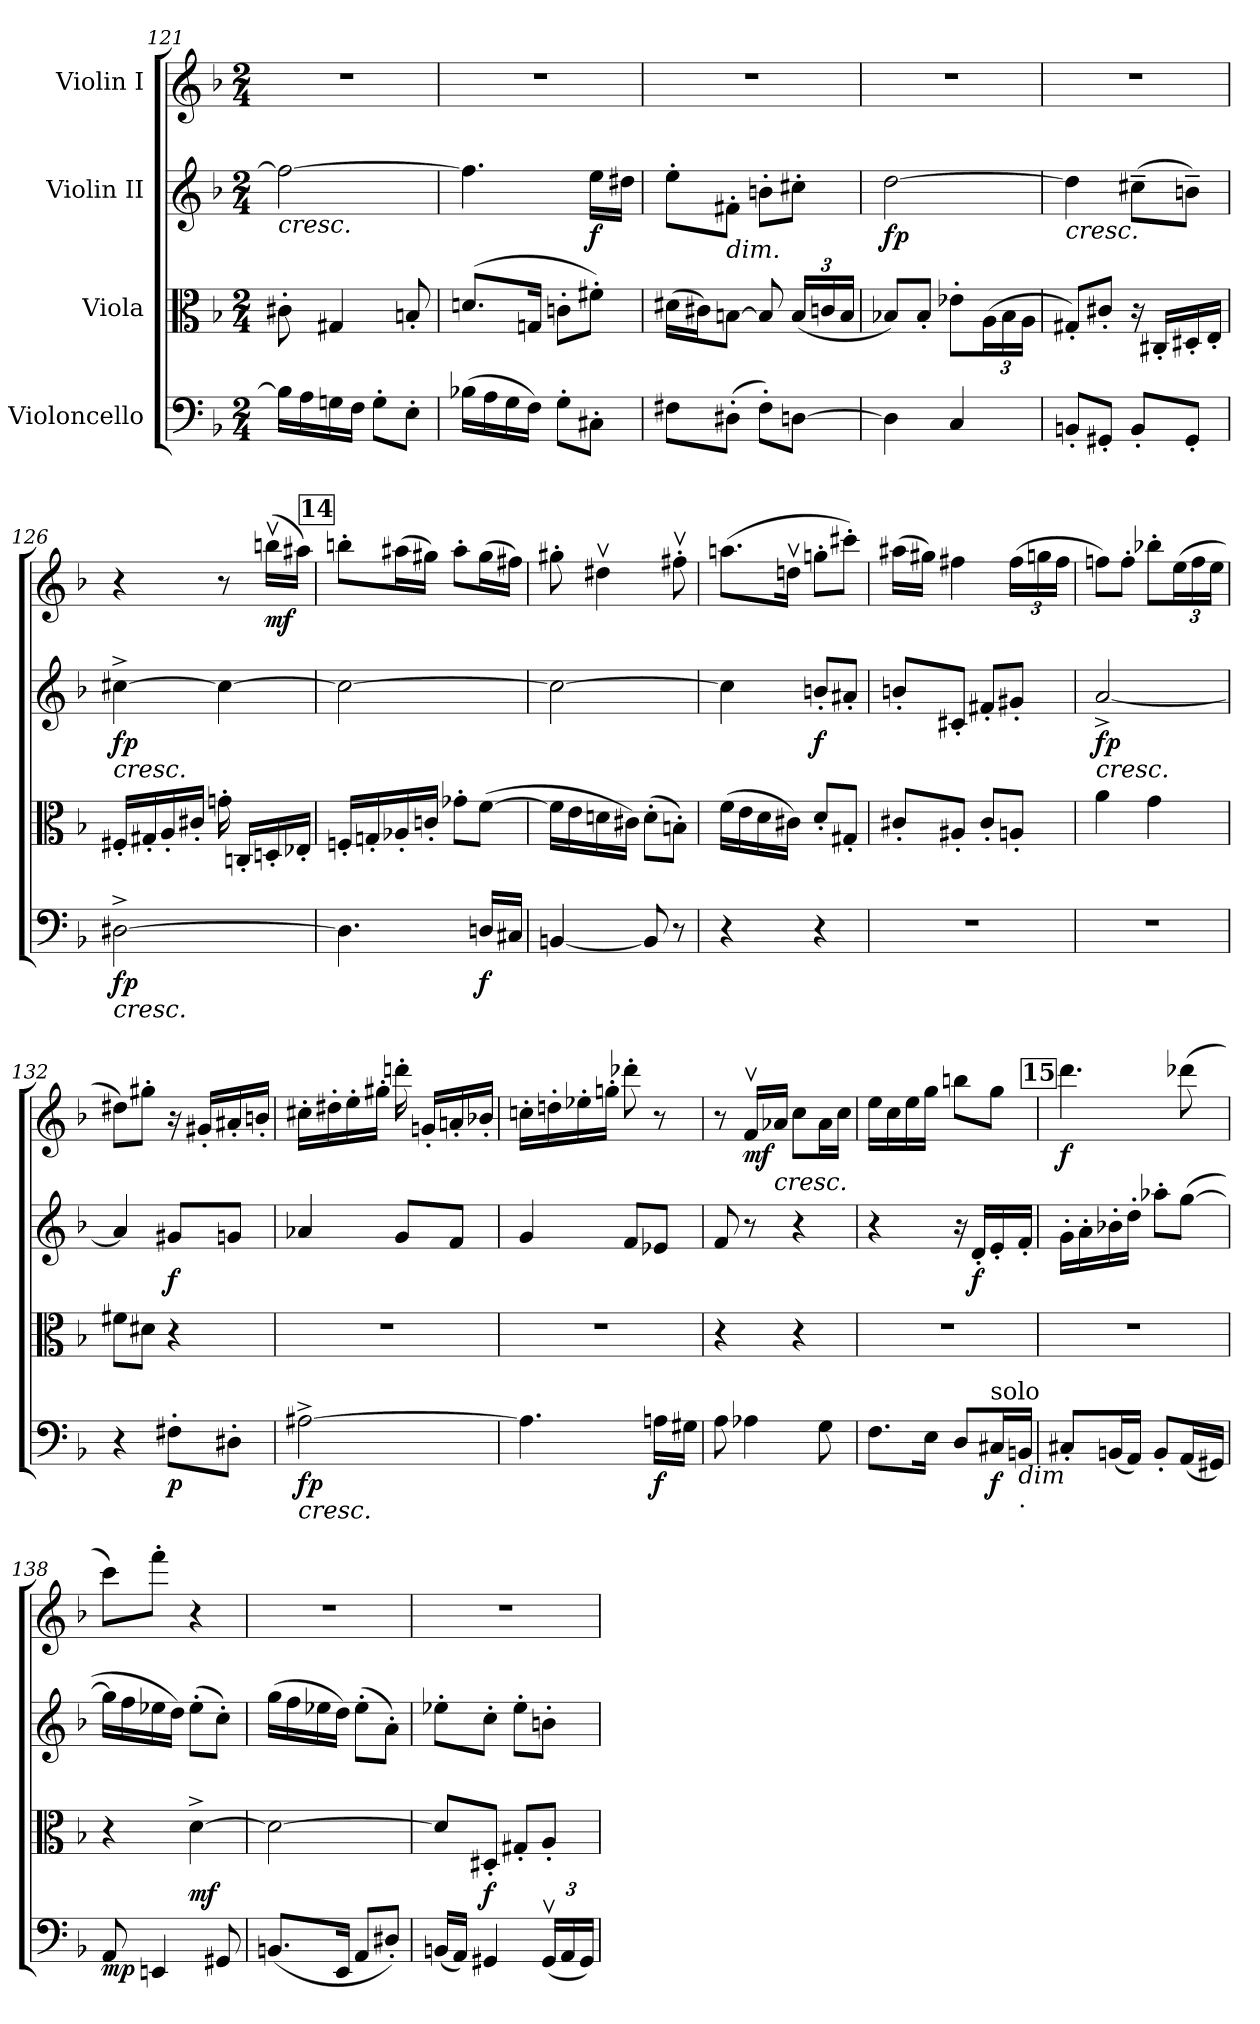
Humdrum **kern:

**kern	**dynam	**kern	**dynam	**kern	**dynam	**kern	**dynam
*part4	*part4	*part3	*part3	*part2	*part2	*part1	*part1
*staff4	*staff4	*staff3	*staff3	*staff2	*staff2	*staff1	*staff1
*I"Violoncello	*	*I"Viola	*	*I"Violin II	*	*I"Violin I	*
!!LO:LB:g=z
*clefF4	*	*clefC3	*	*clefG2	*	*clefG2	*
*k[b-]	*	*k[b-]	*	*k[b-]	*	*k[b-]	*
*M2/4	*	*M2/4	*	*M2/4	*	*M2/4	*
=121	=121	=121	=121	=121	=121	=121	=121
!	!	!	!	!LO:TX:b:i:t=cresc.	!	!	!
16B-\LL]	.	8c#X'\	.	2ff\_	.	2r	.
16A\	.	.	.	.	.	.	.
16Gn\	.	4G#X/	.	.	.	.	.
16F\JJ	.	.	.	.	.	.	.
8G'\L	.	.	.	.	.	.	.
8E'\J	.	8Bn'/	.	.	.	.	.
=122	=122	=122	=122	=122	=122	=122	=122
(16B-X\LL	.	(8.dn/L	.	4.ff\]	.	2r	.
16A\	.	.	.	.	.	.	.
16G\	.	.	.	.	.	.	.
16F\JJ)	.	16Gn/Jk	.	.	.	.	.
8G'\L	.	8cn'\L	.	.	.	.	.
!	!	!	!	!	!LO:DY:b	!	!
8C#X'\J	.	8f#X'\J)	.	16ee\LL	f	.	.
.	.	.	.	16dd#X\JJ	.	.	.
=123	=123	=123	=123	=123	=123	=123	=123
8F#X\L	.	(16d#X\LL	.	8ee'\L	.	2r	.
.	.	16c#X\J)	.	.	.	.	.
!	!	!	!	!LO:TX:b:i:t=dim.	!	!	!
(8D#X'\J	.	[8Bn\J	.	8f#X'\J	.	.	.
8F#'\L)	.	8B/]	.	8bn'\L	.	.	.
*	*	*Xbrackettup	*	*	*	*	*
[8Dn\J	.	(24B/LL	.	8cc#X'\J	.	.	.
.	.	24cn/	.	.	.	.	.
.	.	24B/JJ	.	.	.	.	.
=124	=124	=124	=124	=124	=124	=124	=124
!	!	!	!	!	!LO:DY:b	!	!
4D\]	.	8B-X/L)	.	[2dd\	fp	2r	.
.	.	8B-'/J	.	.	.	.	.
4C/	.	8e-X'\L	.	.	.	.	.
.	.	(24A\L	.	.	.	.	.
.	.	24B-\	.	.	.	.	.
.	.	24A\JJ	.	.	.	.	.
=125	=125	=125	=125	=125	=125	=125	=125
!	!	!	!	!LO:TX:b:i:t=cresc.	!	!	!
8BBn'/L	.	8G#X'/L)	.	4dd\]	.	2r	.
8GG#X'/J	.	8c#X'/J	.	.	.	.	.
8BB'/L	.	16r	.	(8cc#X~\L	.	.	.
.	.	16C#X'/LL	.	.	.	.	.
8GG#'/J	.	16D#X'/	.	8bn~\J)	.	.	.
.	.	16E'/JJ	.	.	.	.	.
!!LO:LB:g=z
=126	=126	=126	=126	=126	=126	=126	=126
!	!	!	!	!LO:TX:b:i:t=cresc.	!	!	!
!LO:TX:b:i:t=cresc.	!	!	!	!	!	!	!
!	!LO:DY:b	!	!	!	!LO:DY:b	!	!
[2D#X^\	fp	16F#X'/LL	.	[4cc#X^\	fp	4r	.
.	.	16G#X'/	.	.	.	.	.
.	.	16A'/	.	.	.	.	.
.	.	16c#X'/JJ	.	.	.	.	.
.	.	16gn'\	.	4cc#\_	.	8r	.
.	.	16Cn'/LL	.	.	.	.	.
!	!	!	!	!	!	!	!LO:DY:b
.	.	16Dn'/	.	.	.	(16bbnv\LL	mf
.	.	16E-X'/JJ	.	.	.	16aa#X\JJ)	.
!!LO:REH:place=s1:a:B:fs=14:t=14
=127	=127	=127	=127	=127	=127	=127	=127
4.D#\]	.	16Fn'/LL	.	2cc#\_	.	8bbn'\L	.
.	.	16Gn'/	.	.	.	.	.
.	.	16A-X'/	.	.	.	(16aa#X\L	.
.	.	16cn'/JJ	.	.	.	16gg#X\JJ)	.
.	.	8g-X'\L	.	.	.	8aa#'\L	.
!	!LO:DY:b	!	!	!	!	!	!
16Dn/LL	f	([8f\J	.	.	.	(16gg#\L	.
16C#X/JJ	.	.	.	.	.	16ff#X\JJ)	.
=128	=128	=128	=128	=128	=128	=128	=128
[4BBn/	.	16f\LL]	.	2cc#\_	.	8gg#X'\	.
.	.	16e\	.	.	.	.	.
.	.	16dn\	.	.	.	4dd#Xv\	.
.	.	16c#X\JJ)	.	.	.	.	.
8BB/]	.	(8d'\L	.	.	.	.	.
8r	.	8Bn'\J)	.	.	.	8ff#Xv'\	.
=129	=129	=129	=129	=129	=129	=129	=129
4r	.	(16f\LL	.	4cc#\]	.	(8.aan\L	.
.	.	16e\	.	.	.	.	.
.	.	16d\	.	.	.	.	.
.	.	16c#X\JJ)	.	.	.	16ddnv\Jk	.
!	!	!	!	!	!LO:DY:b	!	!
4r	.	8d'/L	.	8bn'/L	f	8ggn'\L	.
.	.	8G#X'/J	.	8a#X'/J	.	8ccc#X'\J)	.
=130	=130	=130	=130	=130	=130	=130	=130
2r	.	8c#X'/L	.	8bn'/L	.	(16aa#X\LL	.
.	.	.	.	.	.	16gg#X\JJ)	.
.	.	8A#X'/J	.	8c#X'/J	.	4ff#X\	.
.	.	8c#'/L	.	8f#X'/L	.	.	.
*	*	*	*	*	*	*Xbrackettup	*
.	.	8An'/J	.	8g#X'/J	.	(24ff#\LL	.
.	.	.	.	.	.	24ggn\	.
.	.	.	.	.	.	24ff#\JJ	.
!!LO:PB:g=z
=131	=131	=131	=131	=131	=131	=131	=131
!	!	!	!	!LO:TX:b:i:t=cresc.	!	!	!
!	!	!	!	!	!LO:DY:b	!	!
2r	.	4a\	.	[2a^/	fp	8ffn\L)	.
.	.	.	.	.	.	8ff'\J	.
.	.	4g\	.	.	.	8bb-X'\L	.
.	.	.	.	.	.	(24ee\L	.
.	.	.	.	.	.	24ff\	.
.	.	.	.	.	.	24ee\JJ	.
=132	=132	=132	=132	=132	=132	=132	=132
4r	.	8f#X\L	.	4a/]	.	8dd#X\L)	.
.	.	8d#X\J	.	.	.	8gg#X'\J	.
!	!LO:DY:b	!	!	!	!LO:DY:b	!	!
8F#X'\L	p	4r	.	8g#X/L	f	16r	.
.	.	.	.	.	.	16g#X'/LL	.
8D#X'\J	.	.	.	8gn/J	.	16a#X'/	.
.	.	.	.	.	.	16bn'/JJ	.
=133	=133	=133	=133	=133	=133	=133	=133
!LO:TX:b:i:t=cresc.	!	!	!	!	!	!	!
!	!LO:DY:b	!	!	!	!	!	!
[2A#X^\	fp	2r	.	4a-X/	.	16cc#X'\LL	.
.	.	.	.	.	.	16dd#X'\	.
.	.	.	.	.	.	16ee'\	.
.	.	.	.	.	.	16gg#X'\JJ	.
.	.	.	.	8g/L	.	16dddn'\	.
.	.	.	.	.	.	16gn'/LL	.
.	.	.	.	8f/J	.	16an'/	.
.	.	.	.	.	.	16b-X'/JJ	.
=134	=134	=134	=134	=134	=134	=134	=134
4.A#\]	.	2r	.	4g/	.	16ccn'\LL	.
.	.	.	.	.	.	16ddn'\	.
.	.	.	.	.	.	16ee-X'\	.
.	.	.	.	.	.	16ggn'\JJ	.
.	.	.	.	8f/L	.	8ddd-X'\	.
!	!LO:DY:b	!	!	!	!	!	!
16An\LL	f	.	.	8e-X/J	.	8r	.
16G#X\JJ	.	.	.	.	.	.	.
=135	=135	=135	=135	=135	=135	=135	=135
8A\	.	4r	.	8f/	.	8r	.
!	!	!	!	!	!	!	!LO:DY:b
4A-X\	.	.	.	8r	.	16fv/LL	mf
!	!	!	!	!	!	!LO:TX:b:i:t=cresc.	!
.	.	.	.	.	.	16a-X/JJ	.
.	.	4r	.	4r	.	8cc\L	.
8G\	.	.	.	.	.	16a-\L	.
.	.	.	.	.	.	16cc\JJ	.
!!LO:LB:g=z
=136	=136	=136	=136	=136	=136	=136	=136
8.F\L	.	2r	.	4r	.	16ee\LL	.
.	.	.	.	.	.	16cc\	.
.	.	.	.	.	.	16ee\	.
16E\Jk	.	.	.	.	.	16gg\JJ	.
8D/L	.	.	.	16r	.	8bbn\L	.
!	!	!	!	!	!LO:DY:b	!	!
.	.	.	.	16d'/LL	f	.	.
!LO:TX:a:t=solo	!	!	!	!	!	!	!
!	!LO:DY:b	!	!	!	!	!	!
16C#X/L	f	.	.	16e'/	.	8gg\J	.
!LO:TX:b:i:t=dim	!	!	!	!	!	!	!
!LO:TX:b:t=.	!	!	!	!	!	!	!
16BBn/JJ	.	.	.	16f'/JJ	.	.	.
!!LO:REH:place=s1:a:B:fs=14:t=15
=137	=137	=137	=137	=137	=137	=137	=137
!	!	!	!	!	!	!	!LO:DY:b
8C#X'/L	.	2r	.	16g'\LL	.	4.ddd\	f
.	.	.	.	16a'\	.	.	.
(16BBn/L	.	.	.	16b-X'\	.	.	.
16AA/JJ)	.	.	.	16dd'\JJ	.	.	.
8BB'/L	.	.	.	8aa-X'\L	.	.	.
(16AA/L	.	.	.	([8gg\J	.	(8ddd-X\	.
16GG#X/JJ)	.	.	.	.	.	.	.
=138	=138	=138	=138	=138	=138	=138	=138
!	!LO:DY:b	!	!	!	!	!	!
8AA/	mp	4r	.	16gg\LL]	.	8ccc\L)	.
.	.	.	.	16ff\	.	.	.
4EEn/	.	.	.	16ee-X\	.	8fff'\J	.
.	.	.	.	16dd\JJ)	.	.	.
!	!	!	!LO:DY:b	!	!	!	!
.	.	[4d^\	mf	(8ee-'\L	.	4r	.
8GG#X/	.	.	.	8cc'\J)	.	.	.
=139	=139	=139	=139	=139	=139	=139	=139
(8.BBn/L	.	2d\_	.	(16gg\LL	.	2r	.
.	.	.	.	16ff\	.	.	.
.	.	.	.	16ee-X\	.	.	.
16EE/Jk	.	.	.	16dd\JJ)	.	.	.
8AA/L	.	.	.	(8ee-'\L	.	.	.
8D#X'/J)	.	.	.	8a'\J)	.	.	.
=140	=140	=140	=140	=140	=140	=140	=140
(16BBn/LL	.	8d/L]	.	8ee-X'\L	.	2r	.
16AA/JJ)	.	.	.	.	.	.	.
!	!	!	!LO:DY:b	!	!	!	!
4GG#X/	.	8D#X'/J	f	8cc'\J	.	.	.
.	.	8G#X'/L	.	8ee-'\L	.	.	.
*Xbrackettup	*	*	*	*	*	*	*
(24GG#v/LL	.	8A'/J	.	8bn'\J	.	.	.
24AA/	.	.	.	.	.	.	.
24GG#/JJ)	.	.	.	.	.	.	.
=	=	=	=	=	=	=	=
*-	*-	*-	*-	*-	*-	*-	*-
